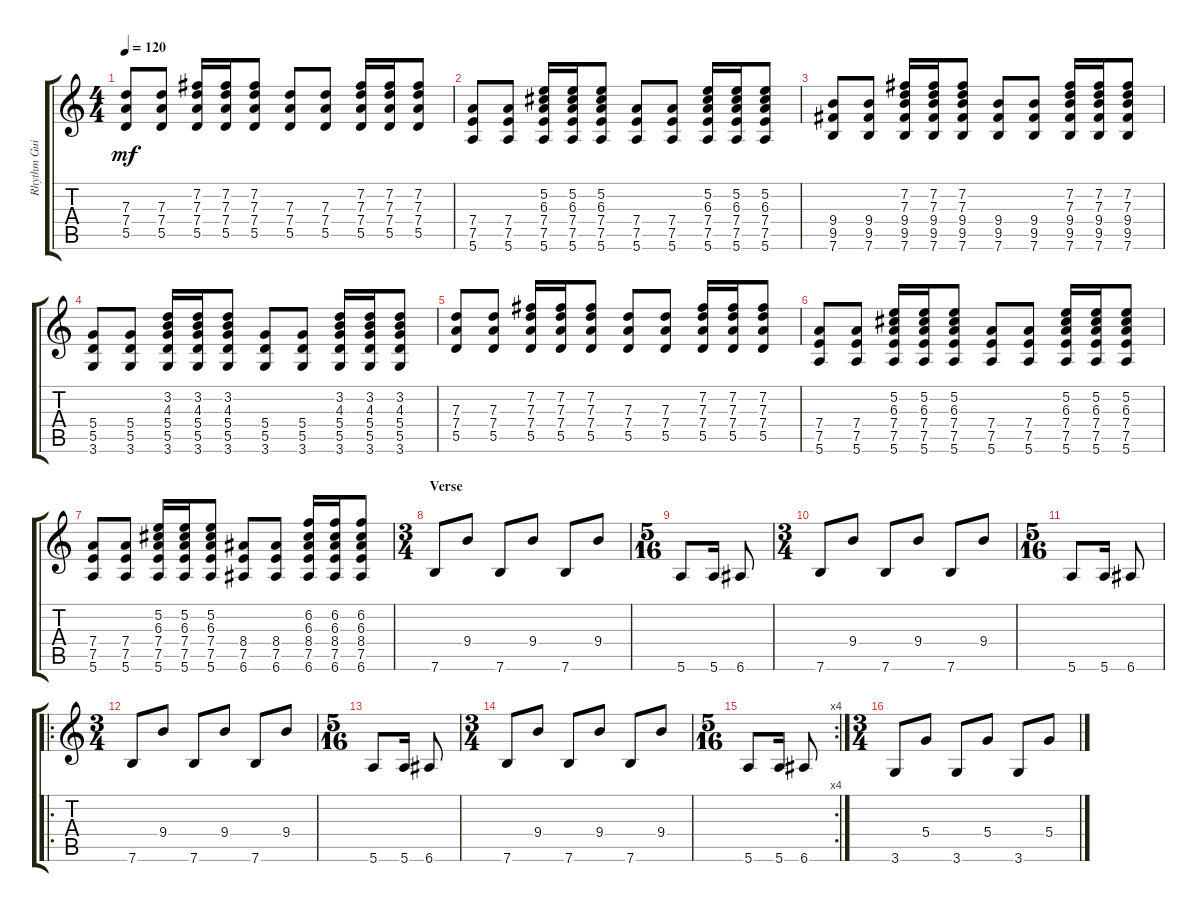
\track ("Rhythm Guitar" "Rhythm Gui") {instrument acousticguitarsteel}
\staff {score tabs}
\tuning (E4 B3 G3 D3 A2 E2) {hide}
\ts (4 4)
\tempo 120
\clef g2
\ks c
(7.3 7.4 5.5).8{dy mf} (7.3 7.4 5.5).8 (7.2 7.3 7.4 5.5).16 (7.2 7.3 7.4 5.5).16 (7.2 7.3 7.4 5.5).8 (7.3 7.4 5.5).8 (7.3 7.4 5.5).8 (7.2 7.3 7.4 5.5).16 (7.2 7.3 7.4 5.5).16 (7.2 7.3 7.4 5.5).8 |
(7.4 7.5 5.6).8 (7.4 7.5 5.6).8 (5.2 6.3 7.4 7.5 5.6).16 (5.2 6.3 7.4 7.5 5.6).16 (5.2 6.3 7.4 7.5 5.6).8 (7.4 7.5 5.6).8 (7.4 7.5 5.6).8 (5.2 6.3 7.4 7.5 5.6).16 (5.2 6.3 7.4 7.5 5.6).16 (5.2 6.3 7.4 7.5 5.6).8 |
(9.4 9.5 7.6).8 (9.4 9.5 7.6).8 (7.2 7.3 9.4 9.5 7.6).16 (7.2 7.3 9.4 9.5 7.6).16 (7.2 7.3 9.4 9.5 7.6).8 (9.4 9.5 7.6).8 (9.4 9.5 7.6).8 (7.2 7.3 9.4 9.5 7.6).16 (7.2 7.3 9.4 9.5 7.6).16 (7.2 7.3 9.4 9.5 7.6).8 |
(5.4 5.5 3.6).8 (5.4 5.5 3.6).8 (3.2 4.3 5.4 5.5 3.6).16 (3.2 4.3 5.4 5.5 3.6).16 (3.2 4.3 5.4 5.5 3.6).8 (5.4 5.5 3.6).8 (5.4 5.5 3.6).8 (3.2 4.3 5.4 5.5 3.6).16 (3.2 4.3 5.4 5.5 3.6).16 (3.2 4.3 5.4 5.5 3.6).8 |
(7.3 7.4 5.5).8 (7.3 7.4 5.5).8 (7.2 7.3 7.4 5.5).16 (7.2 7.3 7.4 5.5).16 (7.2 7.3 7.4 5.5).8 (7.3 7.4 5.5).8 (7.3 7.4 5.5).8 (7.2 7.3 7.4 5.5).16 (7.2 7.3 7.4 5.5).16 (7.2 7.3 7.4 5.5).8 |
(7.4 7.5 5.6).8 (7.4 7.5 5.6).8 (5.2 6.3 7.4 7.5 5.6).16 (5.2 6.3 7.4 7.5 5.6).16 (5.2 6.3 7.4 7.5 5.6).8 (7.4 7.5 5.6).8 (7.4 7.5 5.6).8 (5.2 6.3 7.4 7.5 5.6).16 (5.2 6.3 7.4 7.5 5.6).16 (5.2 6.3 7.4 7.5 5.6).8 |
(7.4 7.5 5.6).8 (7.4 7.5 5.6).8 (5.2 6.3 7.4 7.5 5.6).16 (5.2 6.3 7.4 7.5 5.6).16 (5.2 6.3 7.4 7.5 5.6).8 (8.4 7.5 6.6).8 (8.4 7.5 6.6).8 (6.2 6.3 8.4 7.5 6.6).16 (6.2 6.3 8.4 7.5 6.6).16 (6.2 6.3 8.4 7.5 6.6).8 |
\ts (3 4)
\section ("" "Verse")
7.6.8 9.4.8 7.6.8 9.4.8 7.6.8 9.4.8 |
\ts (5 16)
5.6.8 5.6.16 6.6.8 |
\ts (3 4)
7.6.8 9.4.8 7.6.8 9.4.8 7.6.8 9.4.8 |
\ts (5 16)
5.6.8 5.6.16 6.6.8 |
\ro
\ts (3 4)
7.6.8 9.4.8 7.6.8 9.4.8 7.6.8 9.4.8 |
\ts (5 16)
5.6.8 5.6.16 6.6.8 |
\ts (3 4)
7.6.8 9.4.8 7.6.8 9.4.8 7.6.8 9.4.8 |
\rc 4
\ts (5 16)
5.6.8 5.6.16 6.6.8 |
\ts (3 4)
3.6.8 5.4.8 3.6.8 5.4.8 3.6.8 5.4.8
